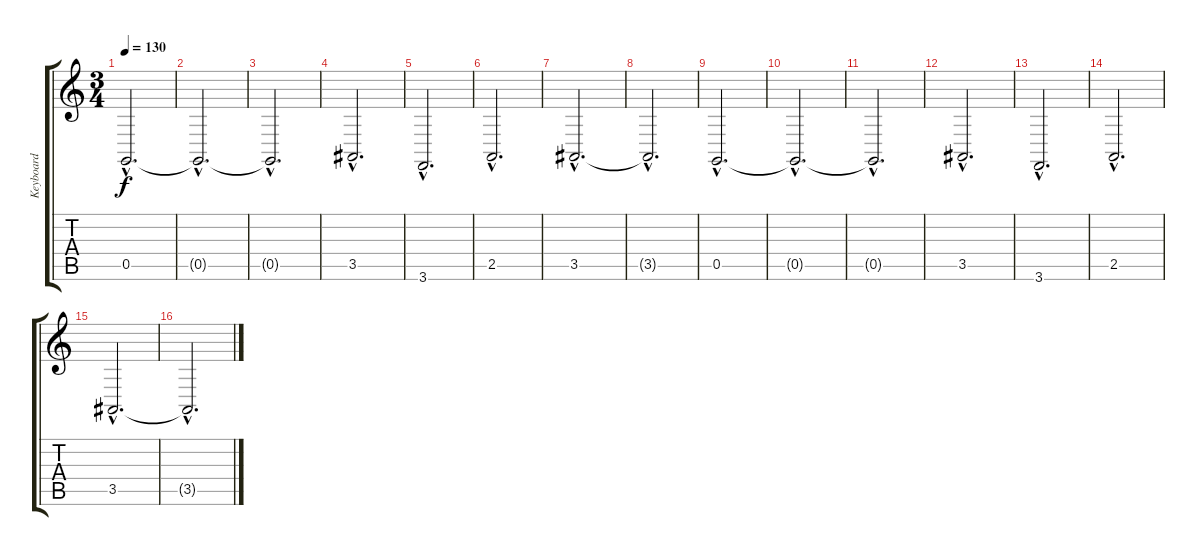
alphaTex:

\track ("Keyboard" "Keyboard") {instrument trumpet}
\staff {score tabs}
\tuning (D4 A3 F3 C3 G2 D2) {hide}
\ts (3 4)
\tempo 130
\clef g2
\ks c
0.5{hac}.2{d dy f} |
0.5{hac t}.2{d} |
0.5{hac t}.2{d} |
3.5{hac}.2{d} |
3.6{hac}.2{d} |
2.5{hac}.2{d} |
3.5{hac}.2{d} |
3.5{hac t}.2{d} |
0.5{hac}.2{d} |
0.5{hac t}.2{d} |
0.5{hac t}.2{d} |
3.5{hac}.2{d} |
3.6{hac}.2{d} |
2.5{hac}.2{d} |
3.5{hac}.2{d} |
3.5{hac t}.2{d}
